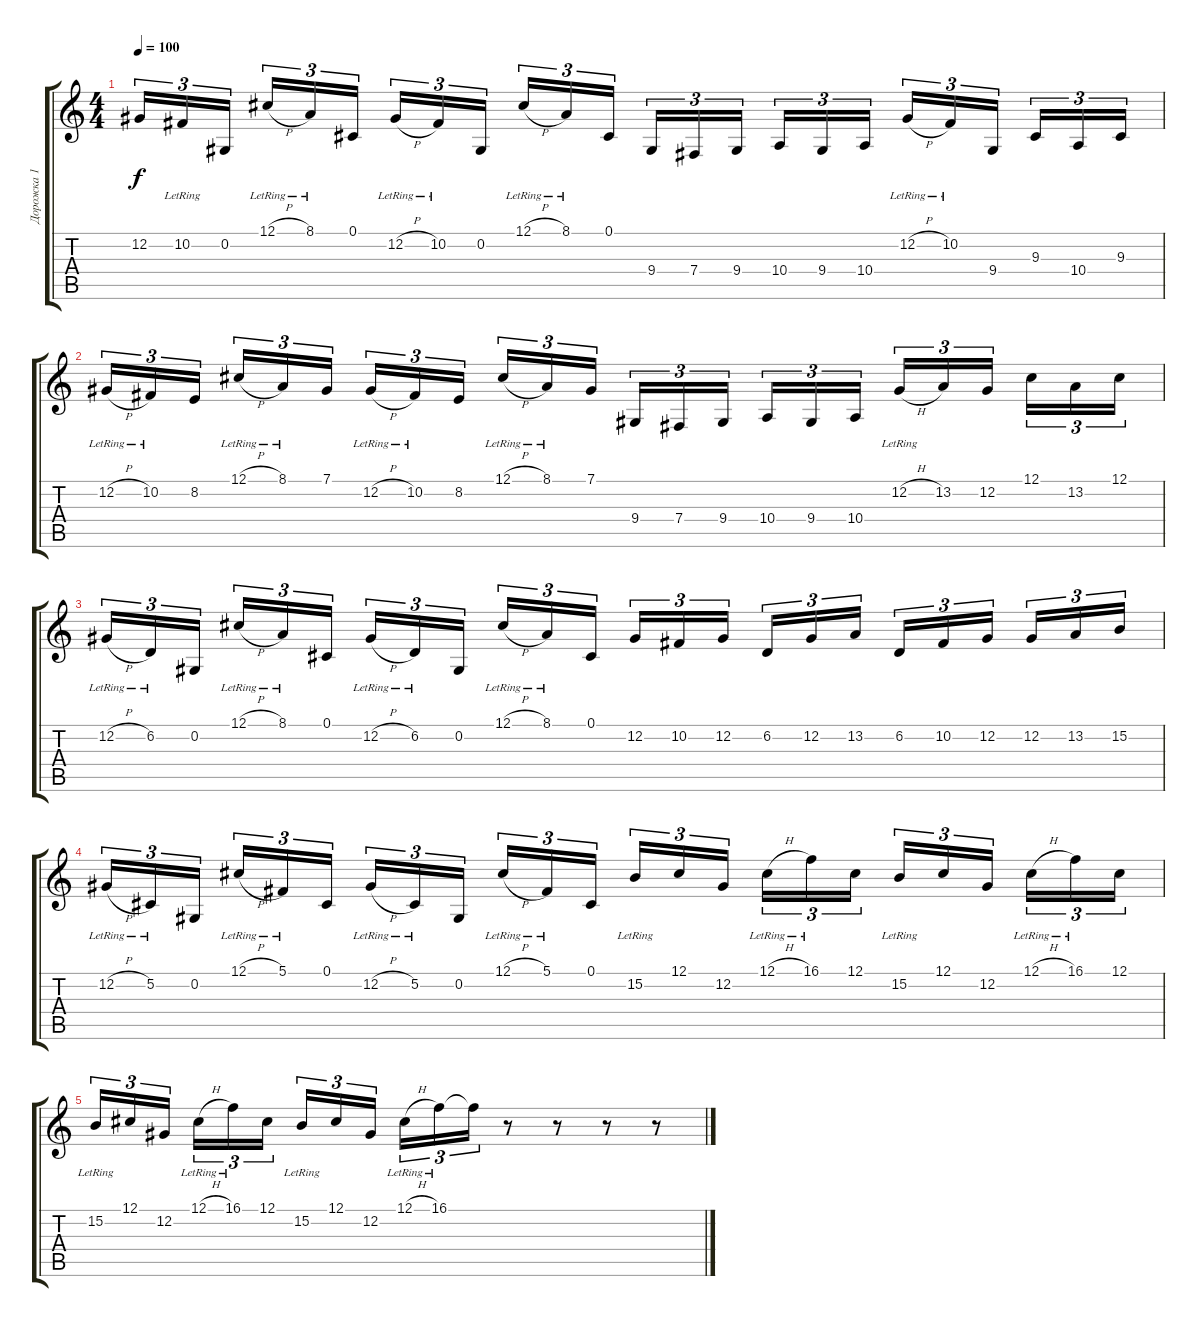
\track ("Дорожка 1" "Дорожка 1") {instrument stringensemble1}
\staff {score tabs}
\tuning (Db4 Ab3 E3 B2 Gb2 B1) {hide}
\ts (4 4)
\tempo 100
\clef g2
\ks c
12.2.16{tu (3 2) dy f} 10.2{lr}.16{tu (3 2)} 0.2.16{tu (3 2) beam splitsecondary} 12.1{h lr}.16{tu (3 2)} 8.1{lr}.16{tu (3 2)} 0.1.16{tu (3 2)} 12.2{h lr}.16{tu (3 2)} 10.2{lr}.16{tu (3 2)} 0.2.16{tu (3 2) beam splitsecondary} 12.1{h lr}.16{tu (3 2)} 8.1{lr}.16{tu (3 2)} 0.1.16{tu (3 2)} 9.4.16{tu (3 2)} 7.4.16{tu (3 2)} 9.4.16{tu (3 2) beam splitsecondary} 10.4.16{tu (3 2)} 9.4.16{tu (3 2)} 10.4.16{tu (3 2)} 12.2{h lr}.16{tu (3 2)} 10.2{lr}.16{tu (3 2)} 9.4.16{tu (3 2) beam splitsecondary} 9.3.16{tu (3 2)} 10.4.16{tu (3 2)} 9.3.16{tu (3 2)} |
12.2{h lr}.16{tu (3 2)} 10.2{lr}.16{tu (3 2)} 8.2.16{tu (3 2) beam splitsecondary} 12.1{h lr}.16{tu (3 2)} 8.1{lr}.16{tu (3 2)} 7.1.16{tu (3 2)} 12.2{h lr}.16{tu (3 2)} 10.2{lr}.16{tu (3 2)} 8.2.16{tu (3 2) beam splitsecondary} 12.1{h lr}.16{tu (3 2)} 8.1{lr}.16{tu (3 2)} 7.1.16{tu (3 2)} 9.4.16{tu (3 2)} 7.4.16{tu (3 2)} 9.4.16{tu (3 2) beam splitsecondary} 10.4.16{tu (3 2)} 9.4.16{tu (3 2)} 10.4.16{tu (3 2)} 12.2{h lr}.16{tu (3 2)} 13.2.16{tu (3 2)} 12.2.16{tu (3 2) beam splitsecondary} 12.1.16{tu (3 2)} 13.2.16{tu (3 2)} 12.1.16{tu (3 2)} |
12.2{h lr}.16{tu (3 2)} 6.2{lr}.16{tu (3 2)} 0.2.16{tu (3 2) beam splitsecondary} 12.1{h lr}.16{tu (3 2)} 8.1{lr}.16{tu (3 2)} 0.1.16{tu (3 2)} 12.2{h lr}.16{tu (3 2)} 6.2{lr}.16{tu (3 2)} 0.2.16{tu (3 2) beam splitsecondary} 12.1{h lr}.16{tu (3 2)} 8.1{lr}.16{tu (3 2)} 0.1.16{tu (3 2)} 12.2.16{tu (3 2)} 10.2.16{tu (3 2)} 12.2.16{tu (3 2) beam splitsecondary} 6.2.16{tu (3 2)} 12.2.16{tu (3 2)} 13.2.16{tu (3 2)} 6.2.16{tu (3 2)} 10.2.16{tu (3 2)} 12.2.16{tu (3 2) beam splitsecondary} 12.2.16{tu (3 2)} 13.2.16{tu (3 2)} 15.2.16{tu (3 2)} |
12.2{h lr}.16{tu (3 2)} 5.2{lr}.16{tu (3 2)} 0.2.16{tu (3 2) beam splitsecondary} 12.1{h lr}.16{tu (3 2)} 5.1{lr}.16{tu (3 2)} 0.1.16{tu (3 2)} 12.2{h lr}.16{tu (3 2)} 5.2{lr}.16{tu (3 2)} 0.2.16{tu (3 2) beam splitsecondary} 12.1{h lr}.16{tu (3 2)} 5.1{lr}.16{tu (3 2)} 0.1.16{tu (3 2)} 15.2{lr}.16{tu (3 2)} 12.1.16{tu (3 2)} 12.2.16{tu (3 2) beam splitsecondary} 12.1{h lr}.16{tu (3 2)} 16.1{lr}.16{tu (3 2)} 12.1.16{tu (3 2)} 15.2{lr}.16{tu (3 2)} 12.1.16{tu (3 2)} 12.2.16{tu (3 2) beam splitsecondary} 12.1{h lr}.16{tu (3 2)} 16.1{lr}.16{tu (3 2)} 12.1.16{tu (3 2)} |
15.2{lr}.16{tu (3 2) volume 8} 12.1.16{tu (3 2)} 12.2.16{tu (3 2) beam splitsecondary} 12.1{h lr}.16{tu (3 2)} 16.1{lr}.16{tu (3 2)} 12.1.16{tu (3 2)} 15.2{lr}.16{tu (3 2)} 12.1.16{tu (3 2)} 12.2.16{tu (3 2) beam splitsecondary} 12.1{h lr}.16{tu (3 2)} 16.1{lr}.16{tu (3 2)} 16.1{t}.16{tu (3 2)} r.8 r.8 r.8 r.8
